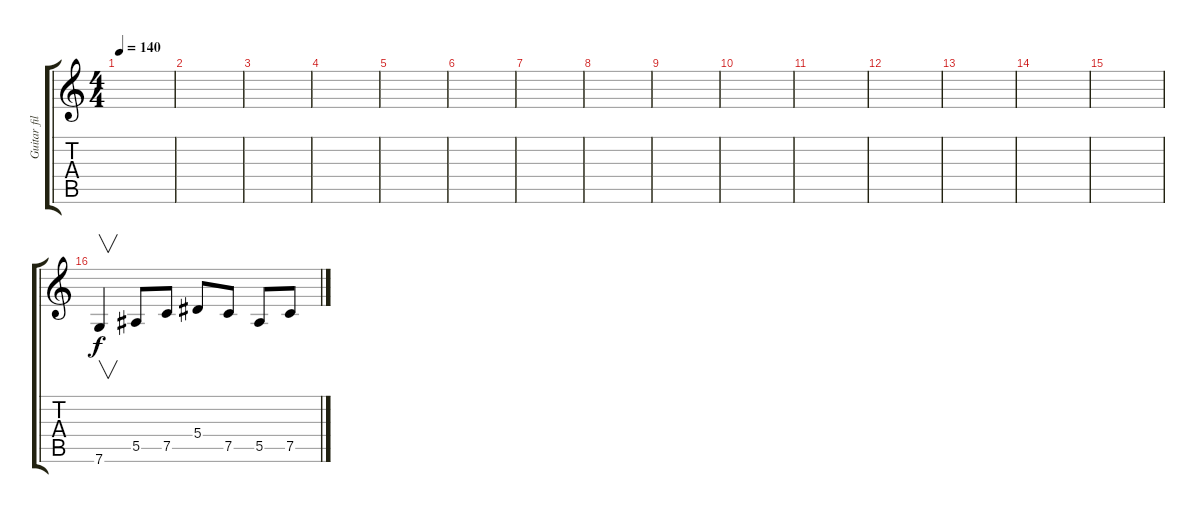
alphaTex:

\track ("Guitar fills" "Guitar fil") {instrument overdrivenguitar}
\staff {score tabs}
\tuning (C4 G3 Eb3 Bb2 F2 C2) {hide}
\ts (4 4)
\tempo 140
\clef g2
\ks c
|
|
|
|
|
|
|
|
|
|
|
|
|
|
|
7.6.4{v} 5.5.8 7.5.8 5.4.8 7.5.8 5.5.8 7.5.8
